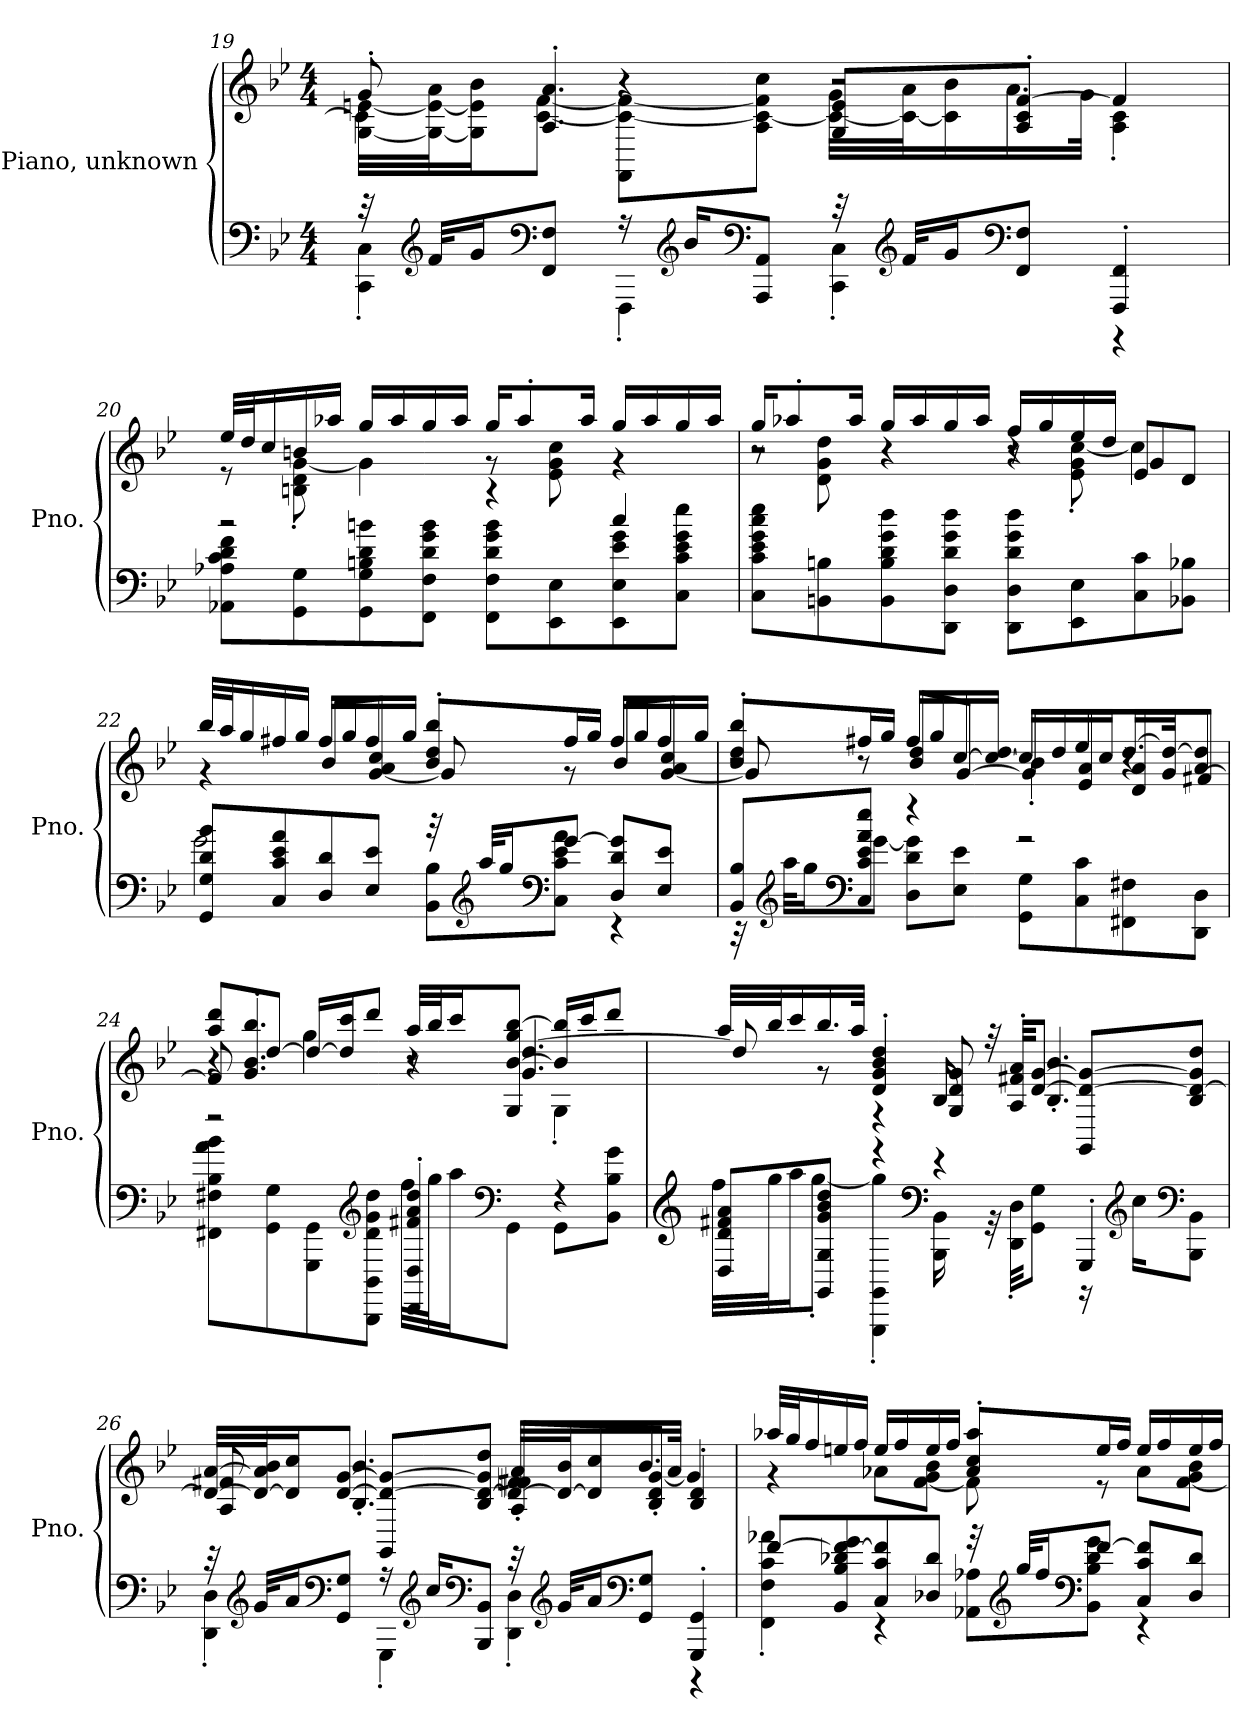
**kern	**kern
*part1	*part1
*staff2	*staff1
*I"Piano, unknown	*
*I'Pno.	*
!!LO:PB:g=z
*clefF4	*clefG2
*k[b-e-]	*k[b-e-]
*M4/4	*M4/4
=19	=19
*^	*^
*	*	*	*^
32r	4CC\' 4C\'	8g'/	[32G\ [32en\LLL	4c\]
*clefG2	*	*	*	*
32f/KLL	.	.	32G\_ 32e\_ 32a\J	.
16g/J	.	.	16G\] 16e\] 16b-\J	.
*clefF4	*	*	*	*
8FF/ 8F/J	.	4.A/' 4.a/'	[8c\ [8f\J	.
16r	4FFF'\	.	8FF\ 8c\_ 8f\_L	4r
*clefG2	*	*	*	*
16b-/KL	.	.	.	.
*clefF4	*	*	*	*
8AAA/ 8AA/J	.	.	8A\ 8c\_ 8f\] 8cc\J	.
32r	4CC\' 4C\'	8G/ 8e/L	32c\_ 32g\LLL	2r
*clefG2	*	*	*	*
32f/KLL	.	.	32c\_ 32a\J	.
16g/J	.	.	16c\] 16b-\	.
*clefF4	*	*	*	*
8FF/ 8F/J	.	8A/' 8c/' [8f/'J	16.a\	.
.	.	.	32g\JJk	.
4FFF/' 4FF/'	4r	4f/]	4A\' 4c\'	.
*	*	*	*v	*v
!!LO:LB:g=z
=20	=20	=20	=20
2r	8AA-X\ 8A-X\ 8c\ 8d\ 8f\L	32ee-/LLL	8r
.	.	32dd/J	.
.	.	16cc/	.
.	8GG\ 8G\	16bn/	8Bn\' 8d\' [8g\'
.	.	16aa-X/JJ	.
.	8GG\ 8G\ 8Bn\ 8d\ 8bn\	16gg/LL	4g\]
.	.	16aa-/	.
.	8FF\ 8F\ 8d\ 8g\ 8b\J	16gg/	.
.	.	16aa-/JJ	.
4r	8FF\ 8F\ 8d\ 8g\ 8b\L	16gg/KL	8r
.	.	8aa-'/	.
.	8EE-\ 8E-\	.	8e-\ 8g\ 8cc\
.	.	16aa-/Jk	.
4cc/	8EE-\ 8E-\ 8e-\ 8g\	16gg/LL	4r
.	.	16aa-/	.
.	8C\ 8c\ 8e-\ 8g\ 8ee-\J	16gg/	.
.	.	16aa-/JJ	.
*v	*v	*	*
=21	=21	=21
*	*	*^
8C\ 8c\ 8e-\ 8g\ 8cc\ 8ee-\L	16gg/KL	8r	2r
.	8aa-X'/	.	.
8BBn\ 8Bn\	.	8d\ 8g\ 8dd\	.
.	16aa-/Jk	.	.
8BB\ 8B\ 8d\ 8g\ 8dd\	16gg/LL	4r	.
.	16aa-/	.	.
8DD\ 8D\ 8d\ 8g\ 8dd\J	16gg/	.	.
.	16aa-/JJ	.	.
8DD\ 8D\ 8d\ 8g\ 8dd\L	16ff/LL	8r	4r
.	16gg/	.	.
8EE-\ 8E-\	16ee-/	8e-\' 8g\' [8cc\'	.
.	16dd/JJ	.	.
8C\ 8c\	8e-/L	4cc\]	4g/
8BB-X\ 8B-X\J	8d/J	.	.
*	*	*v	*v
!!LO:LB:g=z
=22	=22	=22
*^	*	*
8GG/ 8G/ 8d/ 8b-/L	2g\	32bb-/LLL	4r
.	.	32aa/J	.
.	.	16gg/	.
8C/ 8c/ 8e-/ 8a/	.	16ff#X/	.
.	.	16gg/JJ	.
8D/ 8d/	.	16ff#/LL	8b-/L
.	.	16gg/	.
8E-/ 8e-/J	.	16ff#/	[8g/ 8a/ 8cc/J
.	.	16gg/JJ	.
32r	8BB-\ 8B-\L	8b-/' 8dd/' 8bb-/'L	8g/]
*clefG2	*	*	*
32aa/KLL	.	.	.
16gg/J	.	.	.
*clefF4	*	*	*
[8g/J	8C\ 8c\ 8e-\ 8a\J	16ff#/L	8r
.	.	16gg/JJ	.
8D/ 8d/ 8g/]L	4r	16ff#/LL	8b-/L
.	.	16gg/	.
8E-/ 8e-/J	.	16ff#/	[8g/ 8a/ 8cc/J
.	.	16gg/JJ	.
!!LO:LB:g=z
=23	=23	=23	=23
*	*	*	*^
8BB-/ 8B-/L	32r	8b-/' 8dd/' 8bb-/'L	2r	8g/]
*clefG2	*	*	*	*
.	32aa\KLL	.	.	.
.	16gg\J	.	.	.
*clefF4	*	*	*	*
8C/ 8c/ 8e-/ 8a/ 8ee-/J	[8g\J	16ff#X/L	.	8r
.	.	16gg/JJ	.	.
4r	8D\ 8d\ 8g\]L	16ff#/LL	.	8b-/ 8dd/L
.	.	16gg/	.	.
.	8E-\ 8e-\J	[16cc/	.	[8g/J
.	.	16cc/_ 16dd/JJ	.	.
2r	8GG\ 8G\L	16cc/LL]	4b-'\	8g/L]
.	.	16dd/	.	.
.	8C\ 8c\	16ee-/	.	8e-/ 8a/
.	.	16cc/JJ	.	.
.	8FF#X\ 8F#X\	[16.dd/LL	4r	8d/ 8a/
.	.	32g/ 32dd/_JK	.	.
.	8DD\ 8D\J	8a/ 8dd/]J	.	[8f#X/J
!!LO:LB:g=z	!!	!!
=24	=24	=24	=24	=24
2r	8FF#X\ 8F#X\ 8B-\ 8a\ 8b-\L	8aa/ 8ddd/L	4r	8f#/]
.	8GG\ 8G\	[8dd/J	.	4.g/' 4.b-/' 4.bb-/'
.	8GGG\ 8GG\	16dd/LL_	4gg\	.
.	.	16dd/] 16ccc/J	.	.
*clefG2	*	*	*	*
.	8BBB-\ 8BB-\ 8d\ 8g\ 8dd\J	8ddd/J	.	.
4DD/' 4D/' 4f#X/' 4a/' 4dd/'	32ff\LLL	32aa/LLL	4r	8r
.	32gg\J	32bb-/J	.	.
.	16aa\J	16ccc/J	.	.
*clefF4	*	*	*	*
.	8GG\J	8G/ [8b-/ 8gg/ [8bb-/J	.	4.g/ [4.dd/
4r	8GG\L	16b-/] 16bb-/]LL	4G'\	.
.	.	16ccc/J	.	.
.	8BB-\ 8B-\ 8g\J	8ddd/J	.	.
*	*	*v	*v	*v
!!LO:LB:g=z
=25	=25	=25
*clefG2	*	*
*	*	*^
8D/ 8d/ 8f#X/ 8a/L	32ff\LLL	32aa/LLL	8dd/]
.	32gg\J	32bb-/J	.
.	16aa\J	16ccc/	.
8GG/ 8G/ 8g/ 8b-/ 8dd/J	[8gg'\J	16.bb-/	8r
.	.	32aa/JJk	.
4r	4GGG\' 4GG\' 4gg\]'	4d/' 4g/' 4b-/' 4dd/'	4r
*clefF4	*	*	*
4r	16BBB-\ 16BB-\	16B-/	8G/ 8d/ 8g/
.	32r	32r	.
.	32DD\' 32D\'KKL	32A/' 32f#X/' 32a/'KKL	.
.	8GG\ 8G\J	[8d/ [8g/J	4.B-/' 4.b-/'
4GGG'/	16r	8GG/ 8d/_ 8g/_L	.
*clefG2	*	*	*
.	16cc\KL	.	.
*clefF4	*	*	*
.	8BBB-\ 8BB-\J	8B-/ 8d/_ 8g/] 8dd/J	.
!!LO:PB:g=z	!!
=26	=26	=26	=26
32r	4DD\' 4D\'	32d/_ [32a/LLL	8A/ 8f#X/
*clefG2	*	*	*
32g/KLL	.	32d/_ 32a/] 32b-/J	.
16a/J	.	16d/] 16cc/J	.
*clefF4	*	*	*
8GG/ 8G/J	.	[8d/ [8g/J	4.B-/' 4.b-/'
16r	4GGG'\	8GG/ 8d/_ 8g/_L	.
*clefG2	*	*	*
16cc/KL	.	.	.
*clefF4	*	*	*
8BBB-/ 8BB-/J	.	8B-/ 8d/_ 8g/] 8dd/J	.
32r	4DD\' 4D\'	32d/_ 32fn/LLL	8A/' 8f#X/' 8a/'L
*clefG2	*	*	*
32g/KLL	.	32d/_ 32b-/J	.
16a/J	.	16d/] 16cc/	.
*clefF4	*	*	*
8GG/ 8G/J	.	16.b-/	8B-/' 8d/' [8g/'J
.	.	32a/JJk	.
4GGG/' 4GG/'	4r	4B-/' 4d/'	4g/]
!!LO:LB:g=z	!!
=27	=27	=27	=27
[8f/L	4FF\' 4F\' 4c\' 4a-X\'	32aa-X/LLL	4r
.	.	32gg/J	.
.	.	16ff/	.
8BB-/ 8B-/ 8d-X/ 8f/_ 8g/	.	16een/	.
.	.	16ff/JJ	.
8C/ 8c/ 8f/]	4r	16ee/LL	8a-X\L
.	.	16ff/	.
8D-X/ 8d-/J	.	16ee/	[8f\ 8g\ 8b-\J
.	.	16ff/JJ	.
32r	8AA-X\ 8A-X\L	8a-/' 8cc/' 8aa-/'L	8f\]
*clefG2	*	*	*
32gg/KLL	.	.	.
16ff/J	.	.	.
*clefF4	*	*	*
[8f/J	8BB-\ 8B-\ 8d-\ 8g\J	16ee/L	8r
.	.	16ff/JJ	.
8C/ 8c/ 8f/]L	4r	16ee/LL	8a-\L
.	.	16ff/	.
8D-/ 8d-/J	.	16ee/	[8f\ 8g\ 8b-\J
.	.	16ff/JJ	.
*v	*v	*	*
*	*v	*v
=	=
*-	*-
